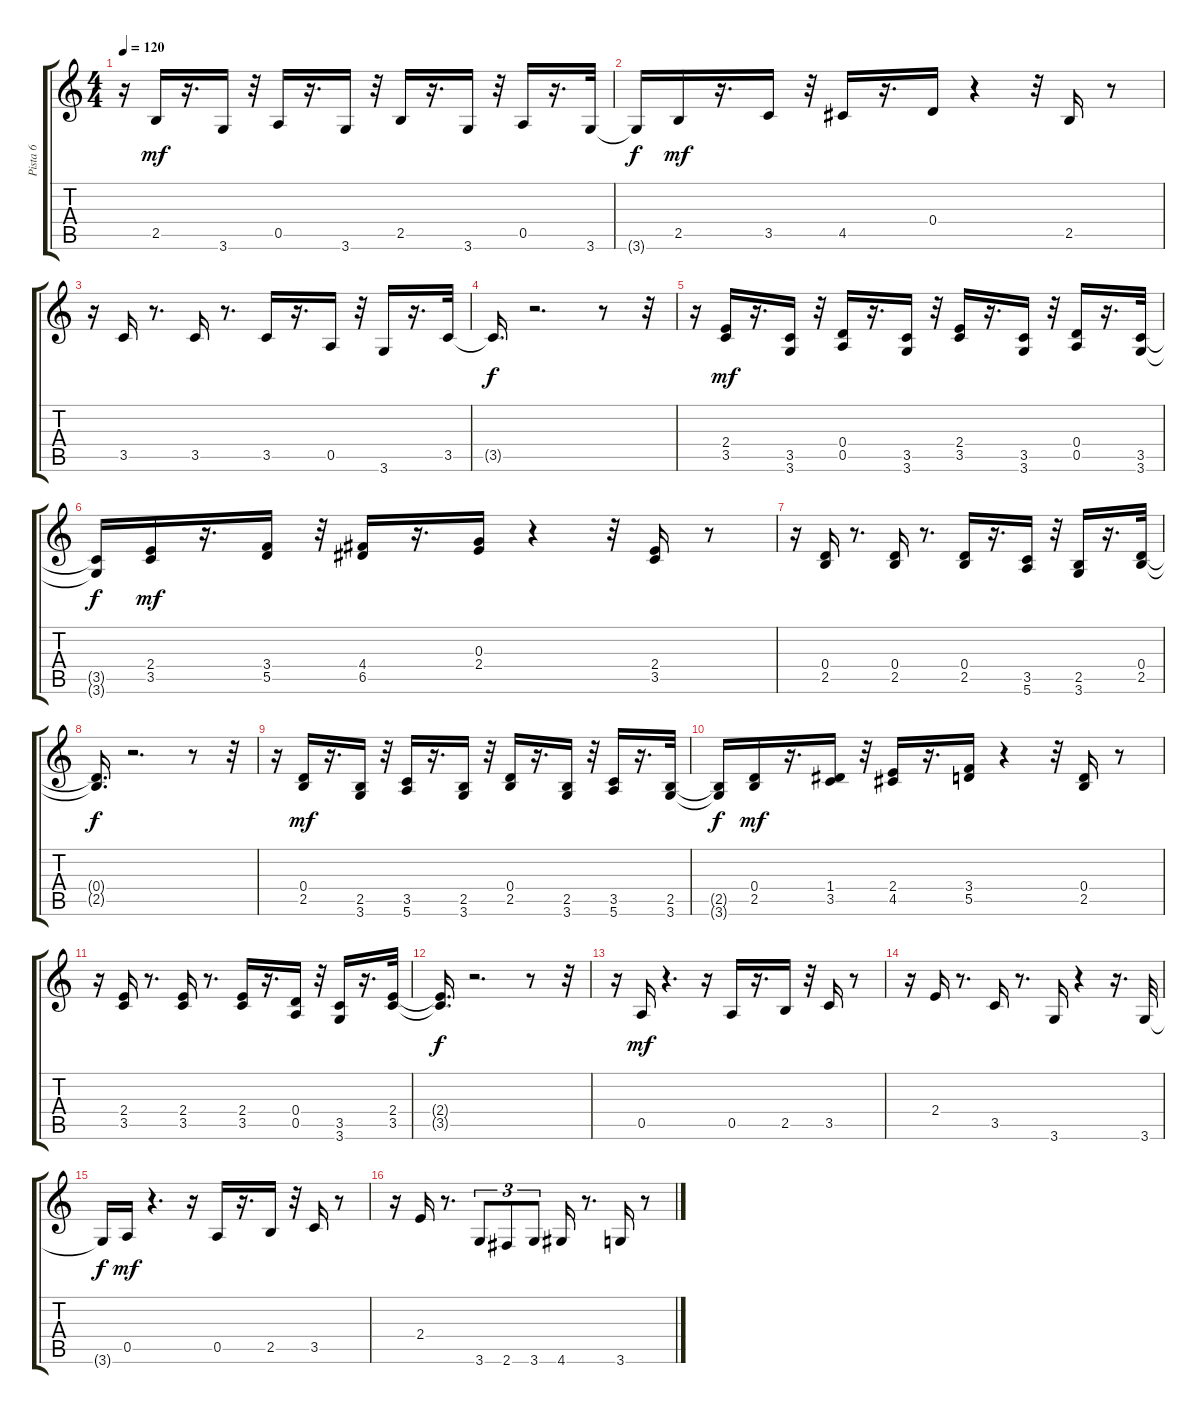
\track ("Pista 6" "Pista 6") {instrument electricguitarmuted}
\staff {score tabs}
\tuning (E4 B3 G3 D3 A2 E2) {hide}
\ts (4 4)
\tempo 120
\clef g2
\ks c
r.16{dy f} 2.5.16{dy mf} r.16{d} 3.6.16 r.32 0.5.16 r.16{d} 3.6.16 r.32 2.5.16 r.16{d} 3.6.16 r.32 0.5.16 r.16{d} 3.6.32 |
3.6{t}.16{dy f} 2.5.16{dy mf} r.16{d} 3.5.16 r.32 4.5.16 r.16{d} 0.4.16 r.4 r.32 2.5.16 r.8 |
r.16 3.5.16 r.8{d} 3.5.16 r.8{d} 3.5.16 r.16{d} 0.5.16 r.32 3.6.16 r.16{d} 3.5.32 |
3.5{t}.16{d dy f} r.2{d} r.8 r.32 |
r.16 (2.4 3.5).16{dy mf} r.16{d} (3.5 3.6).16 r.32 (0.4 0.5).16 r.16{d} (3.5 3.6).16 r.32 (2.4 3.5).16 r.16{d} (3.5 3.6).16 r.32 (0.4 0.5).16 r.16{d} (3.5 3.6).32 |
(3.5{t} 3.6{t}).16{dy f} (2.4 3.5).16{dy mf} r.16{d} (3.4 5.5).16 r.32 (4.4 6.5).16 r.16{d} (0.3 2.4).16 r.4 r.32 (2.4 3.5).16 r.8 |
r.16 (0.4 2.5).16 r.8{d} (0.4 2.5).16 r.8{d} (0.4 2.5).16 r.16{d} (3.5 5.6).16 r.32 (2.5 3.6).16 r.16{d} (0.4 2.5).32 |
(0.4{t} 2.5{t}).16{d dy f} r.2{d} r.8 r.32 |
r.16 (0.4 2.5).16{dy mf} r.16{d} (2.5 3.6).16 r.32 (3.5 5.6).16 r.16{d} (2.5 3.6).16 r.32 (0.4 2.5).16 r.16{d} (2.5 3.6).16 r.32 (3.5 5.6).16 r.16{d} (2.5 3.6).32 |
(2.5{t} 3.6{t}).16{dy f} (0.4 2.5).16{dy mf} r.16{d} (1.4 3.5).16 r.32 (2.4 4.5).16 r.16{d} (3.4 5.5).16 r.4 r.32 (0.4 2.5).16 r.8 |
r.16 (2.4 3.5).16 r.8{d} (2.4 3.5).16 r.8{d} (2.4 3.5).16 r.16{d} (0.4 0.5).16 r.32 (3.5 3.6).16 r.16{d} (2.4 3.5).32 |
(2.4{t} 3.5{t}).16{d dy f} r.2{d} r.8 r.32 |
r.16 0.5.16{dy mf} r.4{d} r.16 0.5.16 r.16{d} 2.5.16 r.32 3.5.16 r.8 |
r.16 2.4.16 r.8{d} 3.5.16 r.8{d} 3.6.16 r.4 r.16{d} 3.6.32 |
3.6{t}.16{dy f} 0.5.16{dy mf} r.4{d} r.16 0.5.16 r.16{d} 2.5.16 r.32 3.5.16 r.8 |
r.16 2.4.16 r.8{d} 3.6.8{tu (3 2)} 2.6.8{tu (3 2)} 3.6.8{tu (3 2)} 4.6.16 r.8{d} 3.6.16 r.8
